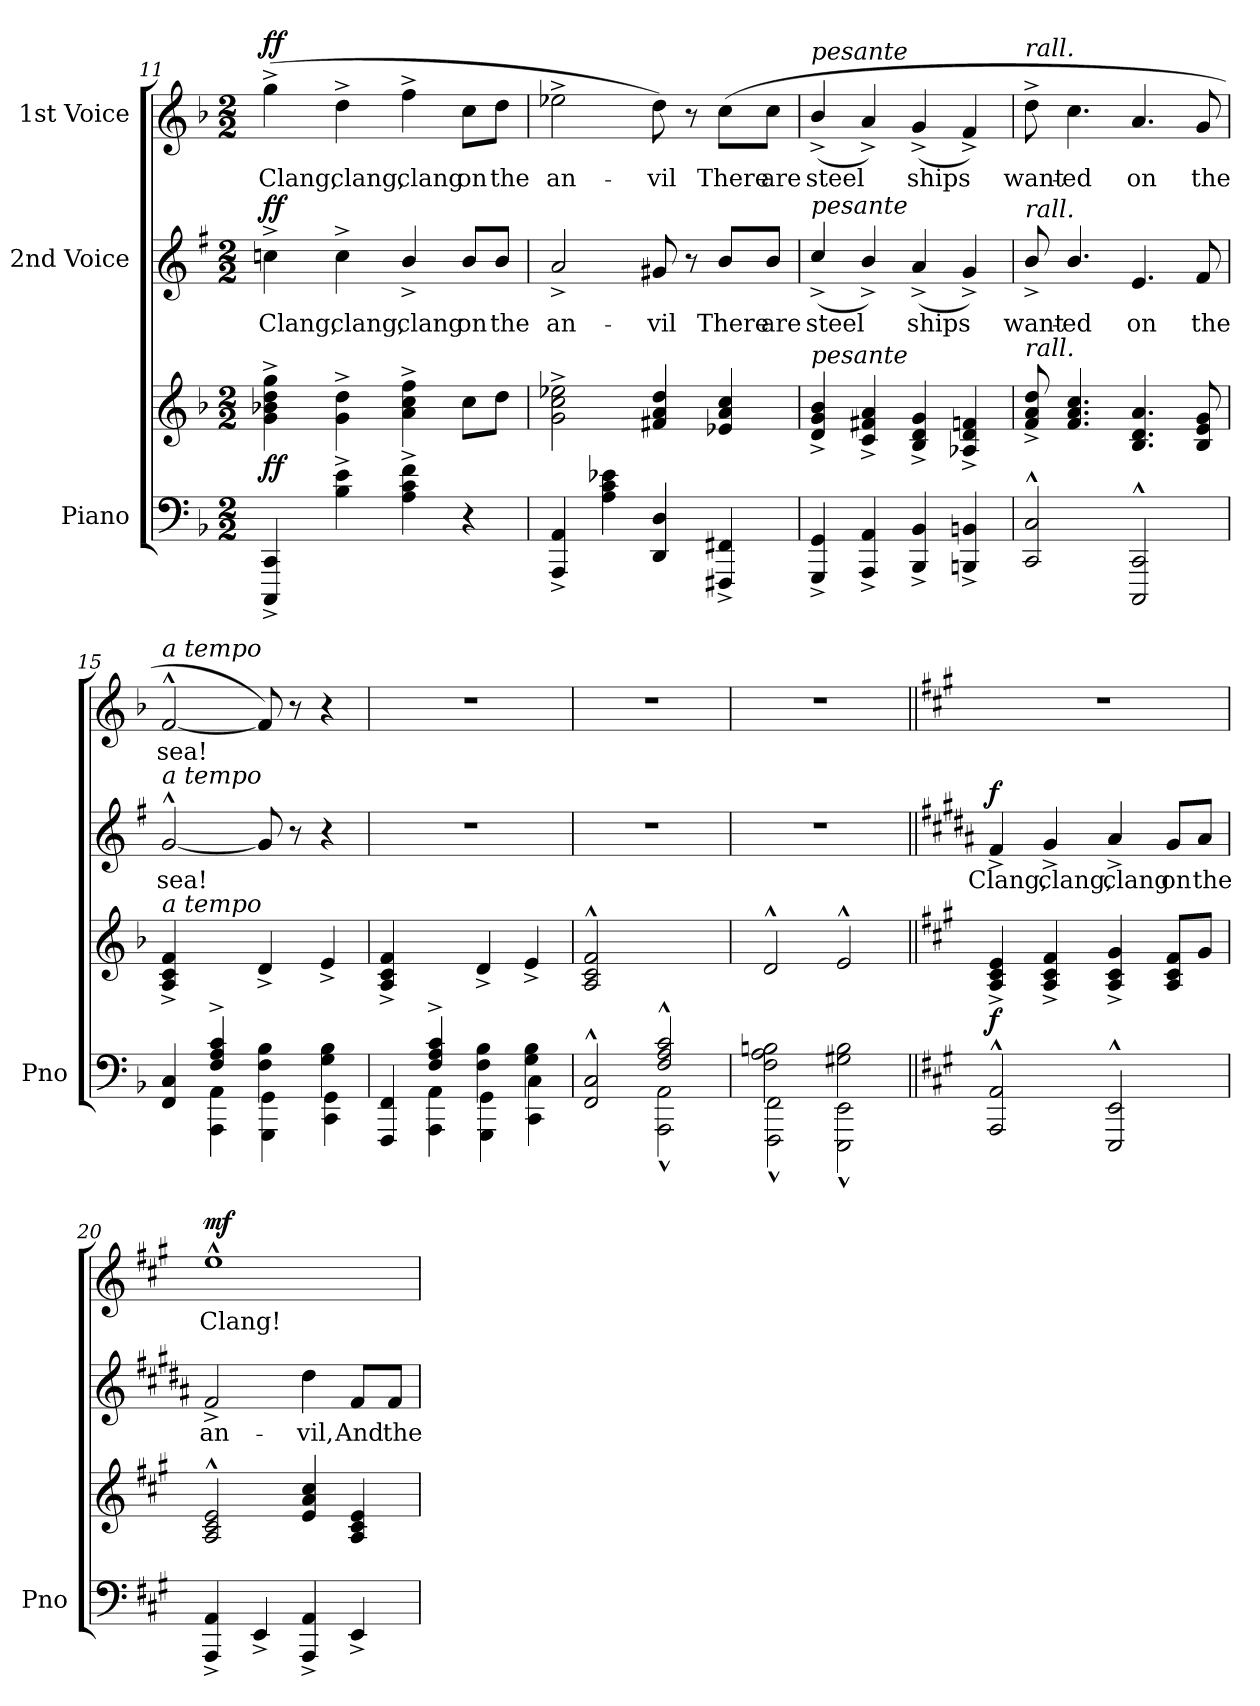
**kern	**kern	**dynam	**kern	**text	**dynam	**kern	**text	**dynam
*part3	*part3	*part3	*part2	*part2	*part2	*part1	*part1	*part1
*staff4	*staff3	*staff3/4	*staff2	*staff2	*staff2	*staff1	*staff1	*staff1
*I"Piano	*	*	*I"2nd Voice	*	*	*I"1st Voice	*	*
*I'Pno	*	*	*	*	*	*	*	*
*clefF4	*clefG2	*	*clefG2	*	*	*clefG2	*	*
*	*	*	*ITrd1c2	*	*	*	*	*
*k[b-]	*k[b-]	*	*k[b-]	*	*	*k[b-]	*	*
*M2/2	*M2/2	*	*M2/2	*	*	*M2/2	*	*
=11	=11	=11	=11	=11	=11	=11	=11	=11
!	!	!LO:DY:b	!	!	!LO:DY:a	!	!	!LO:DY:a
4CCC/^< 4CC/^<	4g\^ 4b-X\^ 4dd\^ 4gg\^	ff	4b-X^\	Clang,	ff	(4gg^\	Clang,	ff
4B-\^< 4e\^<	4g\^ 4dd\^	.	4b-^>\	clang,	.	4dd^\	clang,	.
4A\^< 4c\^< 4f\^<	4a\^> 4cc\^> 4ff\^>	.	4a^>/	clang	.	4ff^\	clang	.
4r	8cc\L	.	8a/L	on	.	8cc\L	on	.
.	8dd\J	.	8a/J	the	.	8dd\J	the	.
=12	=12	=12	=12	=12	=12	=12	=12	=12
4AAA/^> 4AA/^>	2g\^ 2cc\^ 2ee-X\^	.	2g^>/	an-	.	2ee-X^\	an-	.
4A\ 4c\ 4e-X\	.	.	.	.	.	.	.	.
4DD/ 4D/	4f#X/ 4a/ 4dd/	.	8f#X/	-vil	.	8dd\)	-vil	.
.	.	.	8r	.	.	8r	.	.
4FFF#X/^> 4FF#X/^>	4e-X/ 4a/ 4cc/	.	8a/L	There	.	(8cc\L	There	.
.	.	.	8a/J	are	.	8cc\J	are	.
=13	=13	=13	=13	=13	=13	=13	=13	=13
!	!	!	!	!	!	!LO:TX:i:t=pesante	!	!
!	!	!	!LO:TX:i:t=pesante	!	!	!	!	!
!	!LO:TX:i:t=pesante	!	!	!	!	!	!	!
4GGG/^< 4GG/^<	4d/^> 4g/^> 4b-/^>	.	(4b-^>/	steel	.	(4b-^>/	steel	.
4AAA/^< 4AA/^<	4c/^> 4f#X/^> 4a/^>	.	4a^>/)	.	.	4a^>/)	.	.
4BBB-/^< 4BB-/^<	4B-/^> 4d/^> 4g/^>	.	(4g^>/	ships	.	(4g^>/	ships	.
4BBBn/^< 4BBn/^<	4A-X/^> 4d/^> 4fn/^>	.	4f^>/)	.	.	4f^>/)	.	.
=14	=14	=14	=14	=14	=14	=14	=14	=14
!	!	!	!	!	!	!LO:TX:i:t=rall.	!	!
!	!	!	!LO:TX:i:t=rall.	!	!	!	!	!
!	!LO:TX:i:t=rall.	!	!	!	!	!	!	!
2CC/^^ 2C/^^	8f/^> 8a/^> 8dd/^>	.	8a^>/	want-	.	8dd^\	want-	.
.	4.f/ 4.a/ 4.cc/	.	4.a/	-ed	.	4.cc\	-ed	.
2CCC/^^ 2CC/^^	4.B-/ 4.d/ 4.a/	.	4.d/	on	.	4.a/	on	.
.	8B-/ 8e/ 8g/	.	8e/	the	.	8g/	the	.
=15	=15	=15	=15	=15	=15	=15	=15	=15
*^	*	*	*	*	*	*	*	*
*	*^	*	*	*	*	*	*	*	*
!	!	!	!	!	!	!	!	!LO:TX:i:t=a tempo	!	!
!	!	!	!	!	!LO:TX:i:t=a tempo	!	!	!	!	!
!	!	!	!LO:TX:i:t=a tempo	!	!	!	!	!	!	!
4ryy	2ryy	4FF/ 4C/	4A/^> 4c/^> 4f/^>	.	[2f^^/	sea!	.	[2f^^/	sea!	.
4F/^> 4A/^> 4c/^>	.	4AAA\ 4AA\	4ryy	.	.	.	.	.	.	.
2ryy	4F\ 4B-\	4GGG\ 4GG\	4d^/	.	8f/]	.	.	8f/])	.	.
.	.	.	.	.	8r	.	.	8r	.	.
.	4G\ 4B-\	4CC\ 4GG\	4e^/	.	4r	.	.	4r	.	.
=16	=16	=16	=16	=16	=16	=16	=16	=16	=16	=16
4ryy	2ryy	4FFF/ 4FF/	4A/^> 4c/^> 4f/^>	.	1r	.	.	1r	.	.
4F/^> 4A/^> 4c/^>	.	4AAA\ 4AA\	4ryy	.	.	.	.	.	.	.
2ryy	4F\ 4B-\	4GGG\ 4GG\	4d^/	.	.	.	.	.	.	.
.	4G\ 4B-\	4CC\ 4C\	4e^/	.	.	.	.	.	.	.
*	*v	*v	*	*	*	*	*	*	*	*
=17	=17	=17	=17	=17	=17	=17	=17	=17	=17
2ryy	2FF/^^ 2C/^^	2A/^^ 2c/^^ 2f/^^	.	1r	.	.	1r	.	.
2F/^^ 2A/^^ 2c/^^	2AAA\^^ 2AA\^^	2ryy	.	.	.	.	.	.	.
=18	=18	=18	=18	=18	=18	=18	=18	=18	=18
2F\ 2A\ 2Bn\	2FFF\^^ 2FF\^^	2d^^/	.	1r	.	.	1r	.	.
2G#X\ 2B\	2EEE\^^ 2EE\^^	2e^^/	.	.	.	.	.	.	.
*v	*v	*	*	*	*	*	*	*	*
=19||	=19||	=19||	=19||	=19||	=19||	=19||	=19||	=19||
*k[f#c#g#]	*k[f#c#g#]	*	*k[f#c#g#]	*	*	*k[f#c#g#]	*	*
*^	*	*	*	*	*	*	*	*
!	!	!	!LO:DY:b	!	!	!LO:DY:a	!	!	!
*v	*v	*	*	*	*	*	*	*	*
2AAA/^^ 2AA/^^	4A/^> 4c#/^> 4e/^>	f	4e^>/	Clang,	f	1r	.	.
.	4A/^> 4c#/^> 4f#/^>	.	4f#^>/	clang,	.	.	.	.
2EEE/^^ 2EE/^^	4A/^> 4c#/^> 4g#/^>	.	4g#^>/	clang	.	.	.	.
.	8A/ 8c#/ 8f#/L	.	8f#/L	on	.	.	.	.
.	8g#/J	.	8g#/J	the	.	.	.	.
=20	=20	=20	=20	=20	=20	=20	=20	=20
!	!	!	!	!	!	!	!	!LO:DY:a
4AAA/^> 4AA/^>	2A/^^ 2c#/^^ 2e/^^	.	2e^>/	an-	.	1ee^^	Clang!	mf
4EE^>/	.	.	.	.	.	.	.	.
4AAA/^> 4AA/^>	4e/ 4a/ 4cc#/	.	4cc#\	-vil,	.	.	.	.
4EE^>/	4A/ 4c#/ 4e/	.	8e/L	And	.	.	.	.
.	.	.	8e/J	the	.	.	.	.
=	=	=	=	=	=	=	=	=
*-	*-	*-	*-	*-	*-	*-	*-	*-
